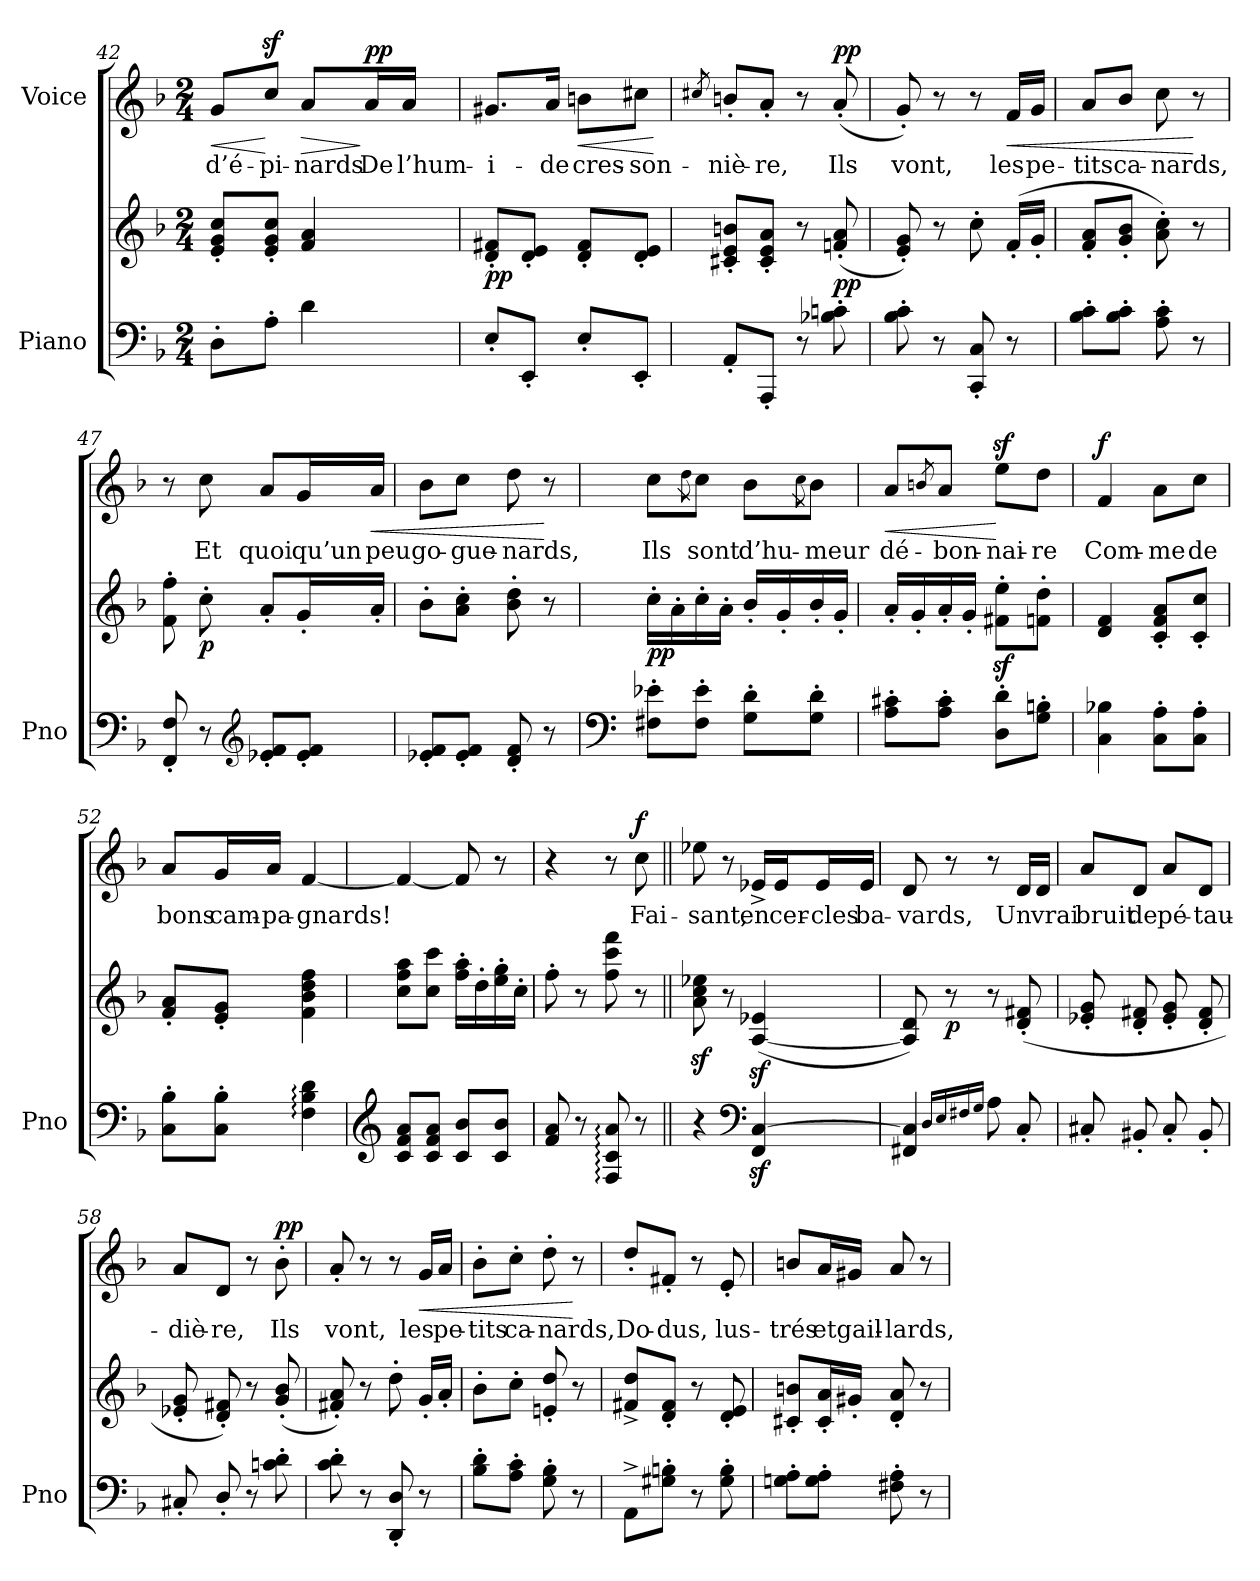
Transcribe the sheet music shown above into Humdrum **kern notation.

**kern	**kern	**dynam	**kern	**text	**dynam
*part2	*part2	*part2	*part1	*part1	*part1
*staff3	*staff2	*staff2/3	*staff1	*staff1	*staff1
*I"Piano	*	*	*I"Voice	*	*
*I'Pno	*	*	*	*	*
*clefF4	*clefG2	*	*clefG2	*	*
*k[b-]	*k[b-]	*	*k[b-]	*	*
*M2/4	*M2/4	*	*M2/4	*	*
=42	=42	=42	=42	=42	=42
!	!	!	!	!LO:LY:b	!LO:HP:b
8D'\L	8e/' 8g/' 8cc/'L	.	8g/L	d’é-	<
!	!	!	!	!LO:LY:b	!
8A'\J	8e/' 8g/' 8cc/'J	.	8ccz>/J	-pi-	[
!	!	!	!	!LO:LY:b	!LO:HP:b
4d\	4f/ 4a/	.	8a/L	-nards	>
!	!	!	!	!LO:LY:b	!LO:DY:n=1:a
.	.	.	16a/L	De	] pp
!	!	!	!	!LO:LY:b	!
.	.	.	16a/JJ	l’hum-	.
=43	=43	=43	=43	=43	=43
!	!	!LO:DY:b	!	!LO:LY:b	!
8E'/L	8d/' 8f#X/'L	pp	8.g#X/L	-i-	.
8EE'/J	8d/' 8e/'J	.	.	.	.
!	!	!	!	!LO:LY:b	!
.	.	.	16a/Jk	-de	.
!	!	!	!	!LO:LY:b	!LO:HP:b
8E'/L	8d/' 8f#/'L	.	8bn\L	cres-	<
!	!	!	!	!LO:LY:b	!
8EE'/J	8d/' 8e/'J	.	8cc#X\J	son-	.
.	.	.	.	.	[
!!LO:LB:g=z
=44	=44	=44	=44	=44	=44
.	.	.	8qcc#X/	.	.
!	!	!	!	!LO:LY:b	!
8AA'/L	8c#X/' 8e/' 8bn/'L	.	8bn'/L	-niè-	.
!	!	!	!	!LO:LY:b	!
8AAA'/J	8c#/' 8e/' 8a/'J	.	8a'/J	-re,	.
8r	8r	.	8r	.	.
!	!	!LO:DY:b	!	!LO:LY:b	!LO:DY:a
8B-X\' 8cn\'	(<8fn/' 8a/'	pp	(<8a'/	Ils	pp
=45	=45	=45	=45	=45	=45
!	!	!	!	!LO:LY:b	!
8B-\' 8c\'	8e/' 8g/')	.	8g'/)	vont,	.
8r	8r	.	8r	.	.
8CC/' 8C/'	8cc'\	.	8r	.	.
!	!	!	!	!LO:LY:b	!LO:HP:b
8r	(<16f'/LL	.	16f/LL	les	<
!	!	!	!	!LO:LY:b	!
.	16g'/JJ	.	16g/JJ	pe-	.
=46	=46	=46	=46	=46	=46
!	!	!	!	!LO:LY:b	!
8B-\' 8c\'L	8f/' 8a/'L	.	8a/L	-tits	.
!	!	!	!	!LO:LY:b	!
8B-\' 8c\'J	8g/' 8b-/'J	.	8b-/J	ca-	.
!	!	!	!	!LO:LY:b	!
8A\' 8c\'	8a\' 8cc\')	.	8cc\	-nards,	.
8r	8r	.	8r	.	[
=47	=47	=47	=47	=47	=47
8FF/' 8F/'	8f\' 8ff\'	.	8r	.	.
!	!	!LO:DY:b	!	!LO:LY:b	!
8r	8cc'\	p	8cc\	Et	.
*clefG2	*	*	*	*	*
!	!	!	!	!LO:LY:b	!
8e-X/' 8f/'L	8a'/L	.	8a/L	quoi	.
!	!	!	!	!LO:LY:b	!
8e-/' 8f/'J	16g'/L	.	16g/L	qu’un	.
!	!	!	!	!LO:LY:b	!LO:HP:b
.	16a'/JJ	.	16a/JJ	peu	<
=48	=48	=48	=48	=48	=48
!	!	!	!	!LO:LY:b	!
8e-X/' 8f/'L	8b-'\L	.	8b-\L	go-	.
!	!	!	!	!LO:LY:b	!
8e-/' 8f/'J	8a\' 8cc\'J	.	8cc\J	-gue-	.
!	!	!	!	!LO:LY:b	!
8d/' 8f/'	8b-\' 8dd\'	.	8dd\	-nards,	.
8r	8r	.	8r	.	[
!!LO:PB:g=z
=49	=49	=49	=49	=49	=49
*clefF4	*	*	*	*	*
!	!	!LO:DY:b	!	!LO:LY:b	!
8F#X\' 8e-X\'L	16cc'\LL	pp	8cc\L	Ils	.
.	16a'\	.	.	.	.
.	.	.	8qdd\	.	.
!	!	!	!	!LO:LY:b	!
8F#\' 8e-\'J	16cc'\	.	8cc\J	sont	.
.	16a'\JJ	.	.	.	.
!	!	!	!	!LO:LY:b	!
8G\' 8d\'L	16b-'/LL	.	8b-\L	d’hu-	.
.	16g'/	.	.	.	.
.	.	.	8qcc\	.	.
!	!	!	!	!LO:LY:b	!
8G\' 8d\'J	16b-'/	.	8b-\J	-meur	.
.	16g'/JJ	.	.	.	.
=50	=50	=50	=50	=50	=50
!	!	!	!	!LO:LY:b	!LO:HP:b
8A\' 8c#X\'L	16a'/LL	.	8a/L	dé-	<
.	16g'/	.	.	.	.
.	.	.	8qbn/	.	.
!	!	!	!	!LO:LY:b	!
8A\' 8c#\'J	16a'/	.	8a/J	-bon-	.
.	16g'/JJ	.	.	.	.
!	!	!	!	!LO:LY:b	!
8D\' 8d\'L	8f#X\z<' 8ee\z<'L	.	8eez>\L	-nai-	[
!	!	!	!	!LO:LY:b	!
8G\' 8Bn\'J	8fn\' 8dd\'J	.	8dd\J	-re	.
=51	=51	=51	=51	=51	=51
!	!	!	!	!LO:LY:b	!LO:DY:a
4C\ 4B-X\	4d/ 4f/	.	4f/	Com-	f
!	!	!	!	!LO:LY:b	!
8C\' 8A\'L	8c/' 8f/' 8a/'L	.	8a\L	-me	.
!	!	!	!	!LO:LY:b	!
8C\' 8A\'J	8c/' 8cc/'J	.	8cc\J	de	.
=52	=52	=52	=52	=52	=52
!	!	!	!	!LO:LY:b	!
8C\' 8B-\'L	8f/' 8a/'L	.	8a/L	bons	.
!	!	!	!	!LO:LY:b	!
8C\' 8B-\'J	8e/' 8g/'J	.	16g/L	cam-	.
!	!	!	!	!LO:LY:b	!
.	.	.	16a/JJ	-pa-	.
!	!	!	!	!LO:LY:b	!
4F\: 4B-\: 4d\:	4f\ 4b-\ 4dd\ 4ff\	.	[4f/	-gnards!	.
!!LO:LB:g=z
=53	=53	=53	=53	=53	=53
*clefG2	*	*	*	*	*
8c/ 8f/ 8a/L	8cc\ 8ff\ 8aa\L	.	4f/_	.	.
8c/ 8f/ 8a/J	8cc\ 8ccc\J	.	.	.	.
8c/ 8b-/L	16ff\' 16aa\'LL	.	8f/]	.	.
.	16dd'\	.	.	.	.
8c/ 8b-/J	16ee\' 16gg\'	.	8r	.	.
.	16cc'\JJ	.	.	.	.
=54	=54	=54	=54	=54	=54
8f/ 8a/	8ff'\	.	4r	.	.
8r	8r	.	.	.	.
8F/: 8c/: 8a/:	8ff\ 8ccc\ 8fff\	.	8r	.	.
!	!	!	!	!LO:LY:b	!LO:DY:a
8r	8r	.	8cc\	Fai-	f
=55||	=55||	=55||	=55||	=55||	=55||
!	!	!	!	!LO:LY:b	!
4r	8a\z> 8cc\z> 8ee-X\z>	.	8ee-X\	-sant,	.
.	8r	.	8r	.	.
*clefF4	*	*	*	*	*
!	!	!	!	!LO:LY:b	!
4FF/z< [4C/z<	(>[4A/z> 4e-X/z>	.	16e-X^/LL	en	.
!	!	!	!	!LO:LY:b	!
.	.	.	16e-/J	cer-	.
!	!	!	!	!LO:LY:b	!
.	.	.	16e-/L	-cles	.
!	!	!	!	!LO:LY:b	!
.	.	.	16e-/JJ	ba-	.
=56	=56	=56	=56	=56	=56
!	!	!	!	!LO:LY:b	!
4FF#X/ 4C/]	8A/] 8d/)	.	8d/	-vards,	.
!	!	!LO:DY:b	!	!	!
.	8r	p	8r	.	.
16qD/LL	.	.	.	.	.
16qE/	.	.	.	.	.
16qF#X/	.	.	.	.	.
16qG/JJ	.	.	.	.	.
8A\	8r	.	8r	.	.
!	!	!	!	!LO:LY:b	!
8C'/	(<8d/' 8f#X/'	.	16d/LL	Un	.
!	!	!	!	!LO:LY:b	!
.	.	.	16d/JJ	vrai	.
!!LO:LB:g=z
=57	=57	=57	=57	=57	=57
!	!	!	!	!LO:LY:b	!
8C#X'/	8e-X/' 8g/'	.	8a/L	bruit	.
!	!	!	!	!LO:LY:b	!
8BB#X'/	8d/' 8f#X/'	.	8d/J	de	.
!	!	!	!	!LO:LY:b	!
8C#'/	8e-/' 8g/'	.	8a/L	pé-	.
!	!	!	!	!LO:LY:b	!
8BB#'/	8d/' 8f#/'	.	8d/J	-tau-	.
=58	=58	=58	=58	=58	=58
!	!	!	!	!LO:LY:b	!
8C#X'/	8e-X/' 8g/'	.	8a/L	-diè-	.
!	!	!	!	!LO:LY:b	!
8D'/	8d/' 8f#X/')	.	8d/J	-re,	.
8r	8r	.	8r	.	.
!	!	!	!	!LO:LY:b	!LO:DY:a
8cn\' 8d\'	(<8g/' 8b-/'	.	8b-'\	Ils	pp
=59	=59	=59	=59	=59	=59
!	!	!	!	!LO:LY:b	!
8c\' 8d\'	8f#X/' 8a/')	.	8a'/	vont,	.
8r	8r	.	8r	.	.
8DD/' 8D/'	8dd'\	.	8r	.	.
!	!	!	!	!LO:LY:b	!LO:HP:b
8r	16g'/LL	.	16g/LL	les	<
!	!	!	!	!LO:LY:b	!
.	16a'/JJ	.	16a/JJ	pe-	.
=60	=60	=60	=60	=60	=60
!	!	!	!	!LO:LY:b	!
8B-\' 8d\'L	8b-'\L	.	8b-'\L	-tits	.
!	!	!	!	!LO:LY:b	!
8A\' 8c\'J	8cc'\J	.	8cc'\J	ca-	.
!	!	!	!	!LO:LY:b	!
8G\' 8B-\'	8en/' 8dd/'	.	8dd'\	-nards,	.
8r	8r	.	8r	.	[
!!LO:LB:g=z
=61	=61	=61	=61	=61	=61
!	!	!	!	!LO:LY:b	!
8AA^\L	8f#X/^ 8dd/^L	.	8dd'/L	Do-	.
!	!	!	!	!LO:LY:b	!
8G#X\' 8Bn\'J	8d/' 8f#/'J	.	8f#X'/J	-dus,	.
8r	8r	.	8r	.	.
!	!	!	!	!LO:LY:b	!
8G#\' 8B\'	8d/' 8e/'	.	8e'/	lus-	.
=62	=62	=62	=62	=62	=62
!	!	!	!	!LO:LY:b	!
8Gn\' 8A\'L	8c#X/' 8bn/'L	.	8bn/L	-trés	.
!	!	!	!	!LO:LY:b	!
8G\' 8A\'J	16c#/' 16a/'L	.	16a/L	et	.
!	!	!	!	!LO:LY:b	!
.	16g#X'/JJ	.	16g#X/JJ	gail-	.
!	!	!	!	!LO:LY:b	!
8F#X\' 8A\'	8d/' 8a/'	.	8a/	-lards,	.
8r	8r	.	8r	.	.
=	=	=	=	=	=
*-	*-	*-	*-	*-	*-
